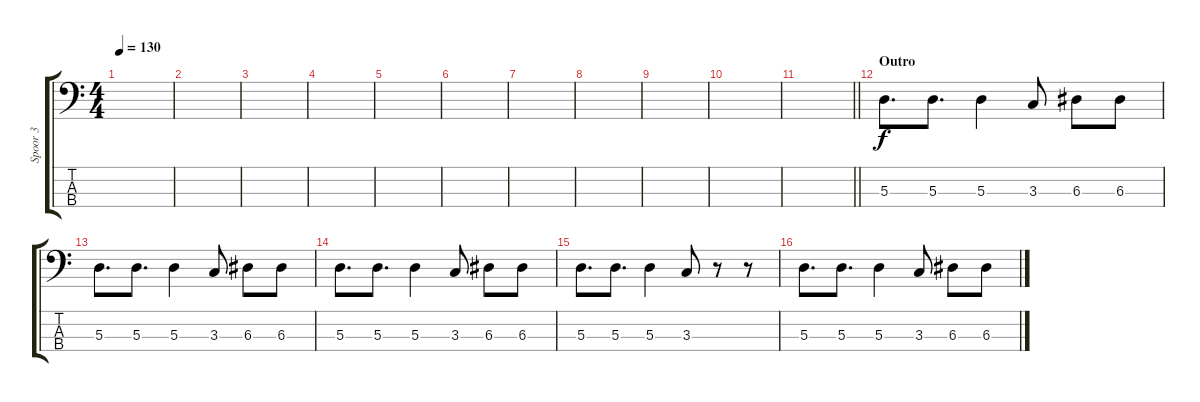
\track ("Spoor 3" "Spoor 3") {instrument electricbassfinger}
\staff {score tabs}
\tuning (G2 D2 A1 E1) {hide}
\ts (4 4)
\tempo 130
\clef f4
\ks c
|
|
|
|
|
|
|
|
|
|
\barLineRight lightlight
|
\section ("" "Outro")
5.3.8{d} 5.3.8{d} 5.3.4 3.3.8 6.3.8 6.3.8 |
5.3.8{d} 5.3.8{d} 5.3.4 3.3.8 6.3.8 6.3.8 |
5.3.8{d} 5.3.8{d} 5.3.4 3.3.8 6.3.8 6.3.8 |
5.3.8{d} 5.3.8{d} 5.3.4 3.3.8 r.8 r.8 |
5.3.8{d} 5.3.8{d} 5.3.4 3.3.8 6.3.8 6.3.8
